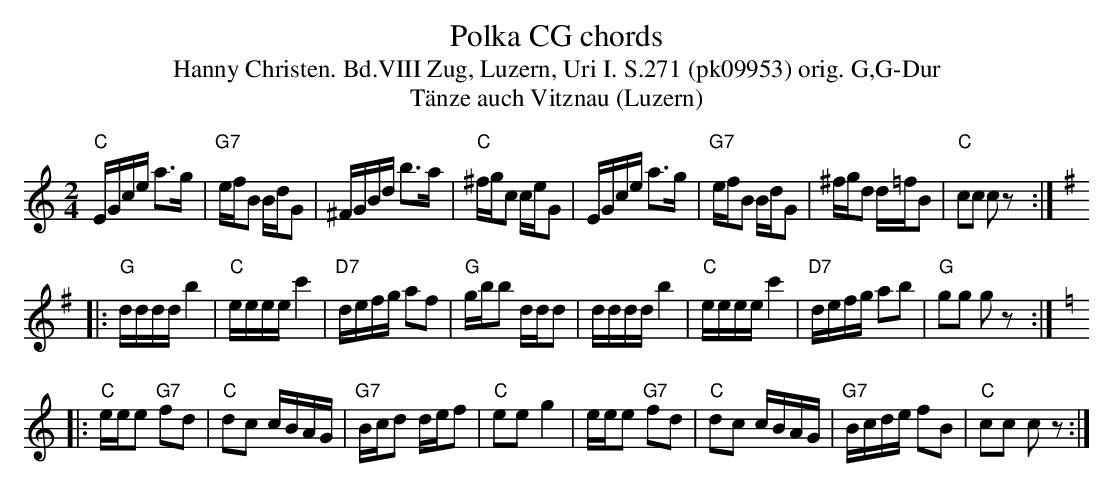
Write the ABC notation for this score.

X:1
T:Polka CG chords
T:Hanny Christen. Bd.VIII Zug, Luzern, Uri I. S.271 (pk09953) orig. G,G-Dur
T: T\"anze auch Vitznau (Luzern)
M:2/4
L:1/16
K:C %%MIDI gchordon
"C"EGce a3g | "G7"efB2 BdG2 | ^FGBd b3a | "C"^fgc2 ceG2 | EGce a3g | "G7"efB2 BdG2 | ^fgd2 d=fB2 | "C"c2c2 c2z2 :: [K:G]
"G"dddd b4 | "C"eeee c'4 | "D7"defg a2f2 | "G"gbb2 ddd2 | dddd b4 | "C"eeee c'4 | "D7"defg a2b2 | "G"g2g2 g2z2 :: [K:C]
"C"eee2 "G7"f2d2 | "C"d2c2 cBAG | "G7"Bcd2 def2 | "C"e2e2g4 | eee2 "G7"f2d2 | "C"d2c2 cBAG | "G7"Bcde f2B2 | "C"c2c2 c2z2 :|
